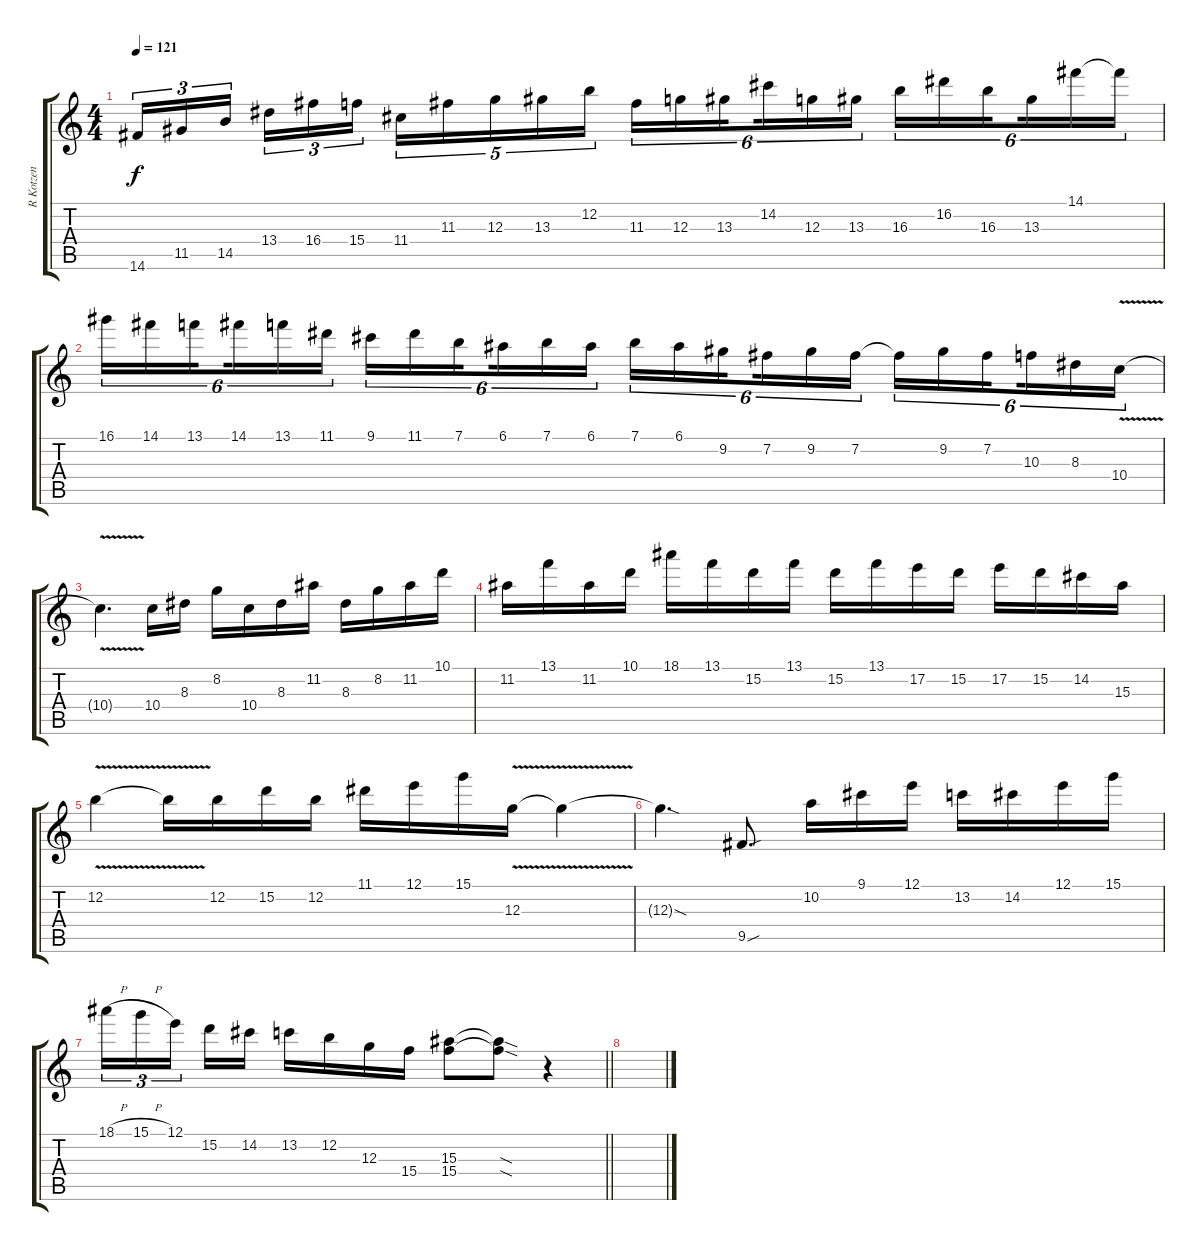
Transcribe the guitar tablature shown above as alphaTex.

\track ("R Kotzen" "R Kotzen") {instrument overdrivenguitar}
\staff {score tabs}
\tuning (E4 B3 G3 D3 A2 E2) {hide}
\ts (4 4)
\tempo 121
\clef g2
\ks c
14.6.16{tu (3 2) dy f} 11.5.16{tu (3 2)} 14.5.16{tu (3 2) beam splitsecondary} 13.4.16{tu (3 2)} 16.4.16{tu (3 2)} 15.4.16{tu (3 2)} 11.4.16{tu (5 4)} 11.3.16{tu (5 4)} 12.3.16{tu (5 4)} 13.3.16{tu (5 4)} 12.2.16{tu (5 4)} 11.3.16{tu (6 4)} 12.3.16{tu (6 4)} 13.3.16{tu (6 4) beam splitsecondary} 14.2.16{tu (6 4)} 12.3.16{tu (6 4)} 13.3.16{tu (6 4)} 16.3.16{tu (6 4)} 16.2.16{tu (6 4)} 16.3.16{tu (6 4) beam splitsecondary} 13.3.16{tu (6 4)} 14.1.16{tu (6 4)} 14.1{t}.16{tu (6 4)} |
16.1.16{tu (6 4)} 14.1.16{tu (6 4)} 13.1.16{tu (6 4) beam splitsecondary} 14.1.16{tu (6 4)} 13.1.16{tu (6 4)} 11.1.16{tu (6 4)} 9.1.16{tu (6 4)} 11.1.16{tu (6 4)} 7.1.16{tu (6 4) beam splitsecondary} 6.1.16{tu (6 4)} 7.1.16{tu (6 4)} 6.1.16{tu (6 4)} 7.1.16{tu (6 4)} 6.1.16{tu (6 4)} 9.2.16{tu (6 4) beam splitsecondary} 7.2.16{tu (6 4)} 9.2.16{tu (6 4)} 7.2.16{tu (6 4)} 7.2{t}.16{tu (6 4)} 9.2.16{tu (6 4)} 7.2.16{tu (6 4) beam splitsecondary} 10.3.16{tu (6 4)} 8.3.16{tu (6 4)} 10.4{v}.16{tu (6 4)} |
10.4{t}.4{d} 10.4.16 8.3.16 8.2.16 10.4.16 8.3.16 11.2.16 8.3.16 8.2.16 11.2.16 10.1.16 |
11.2.16 13.1.16 11.2.16 10.1.16 18.1.16 13.1.16 15.2.16 13.1.16 15.2.16 13.1.16 17.2.16 15.2.16 17.2.16 15.2.16 14.2.16 15.3.16 |
12.2{v}.4 12.2{t}.16 12.2.16 15.2.16 12.2.16 11.1.16 12.1.16 15.1.16 12.3{v}.16 12.3{t}.4 |
12.3{sod t}.4{d} 9.5{sou}.8{d} 10.2.16 9.1.16 12.1.16 13.2.16 14.2.16 12.1.16 15.1.16 |
\barLineRight lightlight
18.1{h}.16{tu (3 2)} 15.1{h}.16{tu (3 2)} 12.1.16{tu (3 2) beam splitsecondary} 15.2.16 14.2.16 13.2.16 12.2.16 12.3.16 15.4.16 (15.3 15.4).8 (15.3{sod t} 15.4{sod t}).8 r.4 |
\section ("" "")
